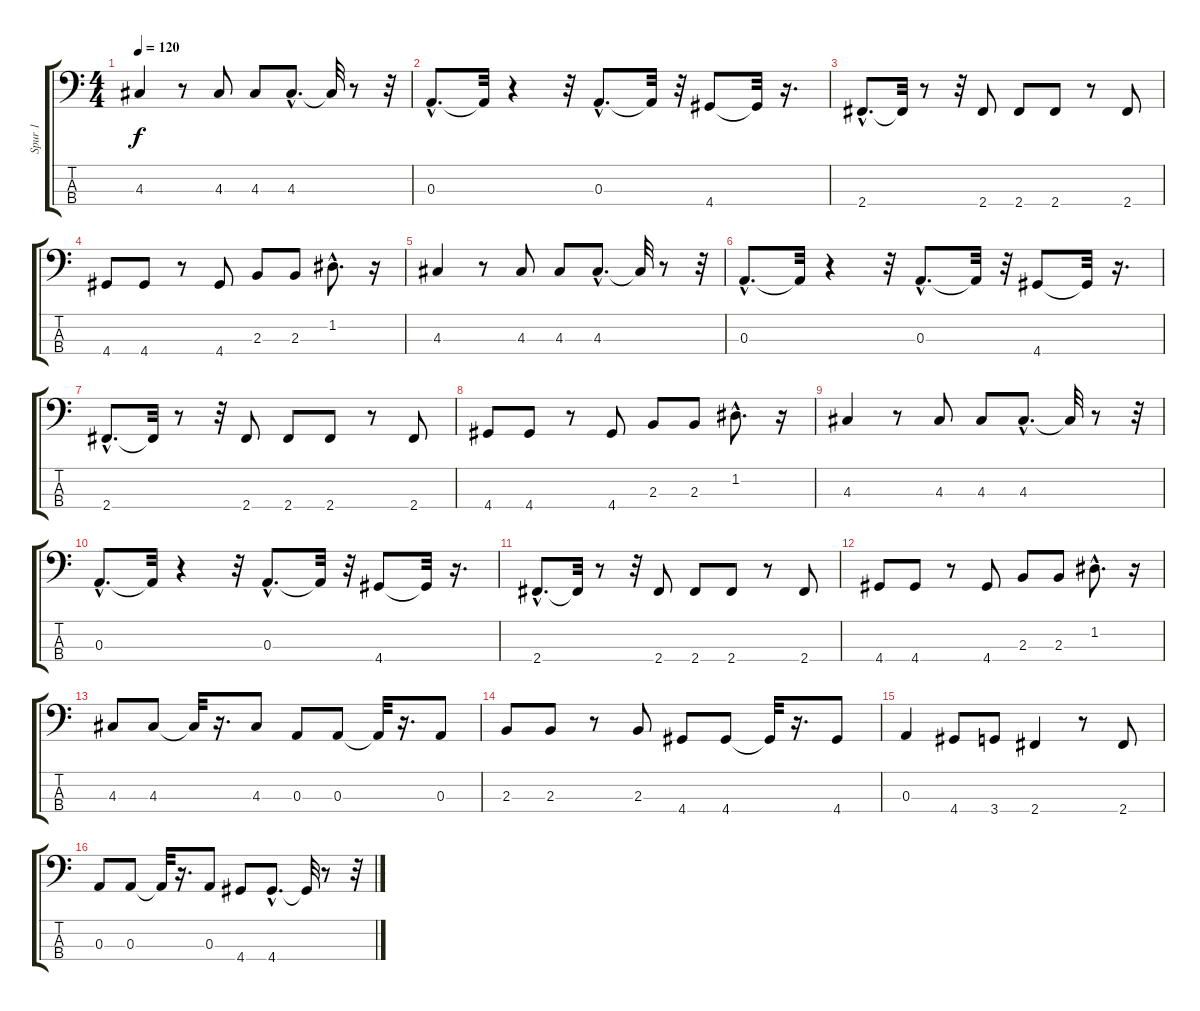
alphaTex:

\track ("Spur 1" "Spur 1") {instrument electricbassfinger}
\staff {score tabs}
\tuning (G2 D2 A1 E1) {hide}
\ts (4 4)
\tempo 120
\clef f4
\ks c
4.3.4{dy f} r.8 4.3.8 4.3.8 4.3{hac}.8{d} 4.3{t}.32 r.8 r.32 |
0.3{hac}.8{d} 0.3{t}.32 r.4 r.32 0.3{hac}.8{d} 0.3{t}.32 r.32 4.4.8 4.4{t}.32 r.16{d} |
2.4{hac}.8{d} 2.4{t}.32 r.8 r.32 2.4.8 2.4.8 2.4.8 r.8 2.4.8 |
4.4.8 4.4.8 r.8 4.4.8 2.3.8 2.3.8 1.2{hac}.8{d} r.16 |
4.3.4 r.8 4.3.8 4.3.8 4.3{hac}.8{d} 4.3{t}.32 r.8 r.32 |
0.3{hac}.8{d} 0.3{t}.32 r.4 r.32 0.3{hac}.8{d} 0.3{t}.32 r.32 4.4.8 4.4{t}.32 r.16{d} |
2.4{hac}.8{d} 2.4{t}.32 r.8 r.32 2.4.8 2.4.8 2.4.8 r.8 2.4.8 |
4.4.8 4.4.8 r.8 4.4.8 2.3.8 2.3.8 1.2{hac}.8{d} r.16 |
4.3.4 r.8 4.3.8 4.3.8 4.3{hac}.8{d} 4.3{t}.32 r.8 r.32 |
0.3{hac}.8{d} 0.3{t}.32 r.4 r.32 0.3{hac}.8{d} 0.3{t}.32 r.32 4.4.8 4.4{t}.32 r.16{d} |
2.4{hac}.8{d} 2.4{t}.32 r.8 r.32 2.4.8 2.4.8 2.4.8 r.8 2.4.8 |
4.4.8 4.4.8 r.8 4.4.8 2.3.8 2.3.8 1.2{hac}.8{d} r.16 |
4.3.8 4.3.8 4.3{t}.32 r.16{d} 4.3.8 0.3.8 0.3.8 0.3{t}.32 r.16{d} 0.3.8 |
2.3.8 2.3.8 r.8 2.3.8 4.4.8 4.4.8 4.4{t}.32 r.16{d} 4.4.8 |
0.3.4 4.4.8 3.4.8 2.4.4 r.8 2.4.8 |
0.3.8 0.3.8 0.3{t}.32 r.16{d} 0.3.8 4.4.8 4.4{hac}.8{d} 4.4{t}.32 r.8 r.32
